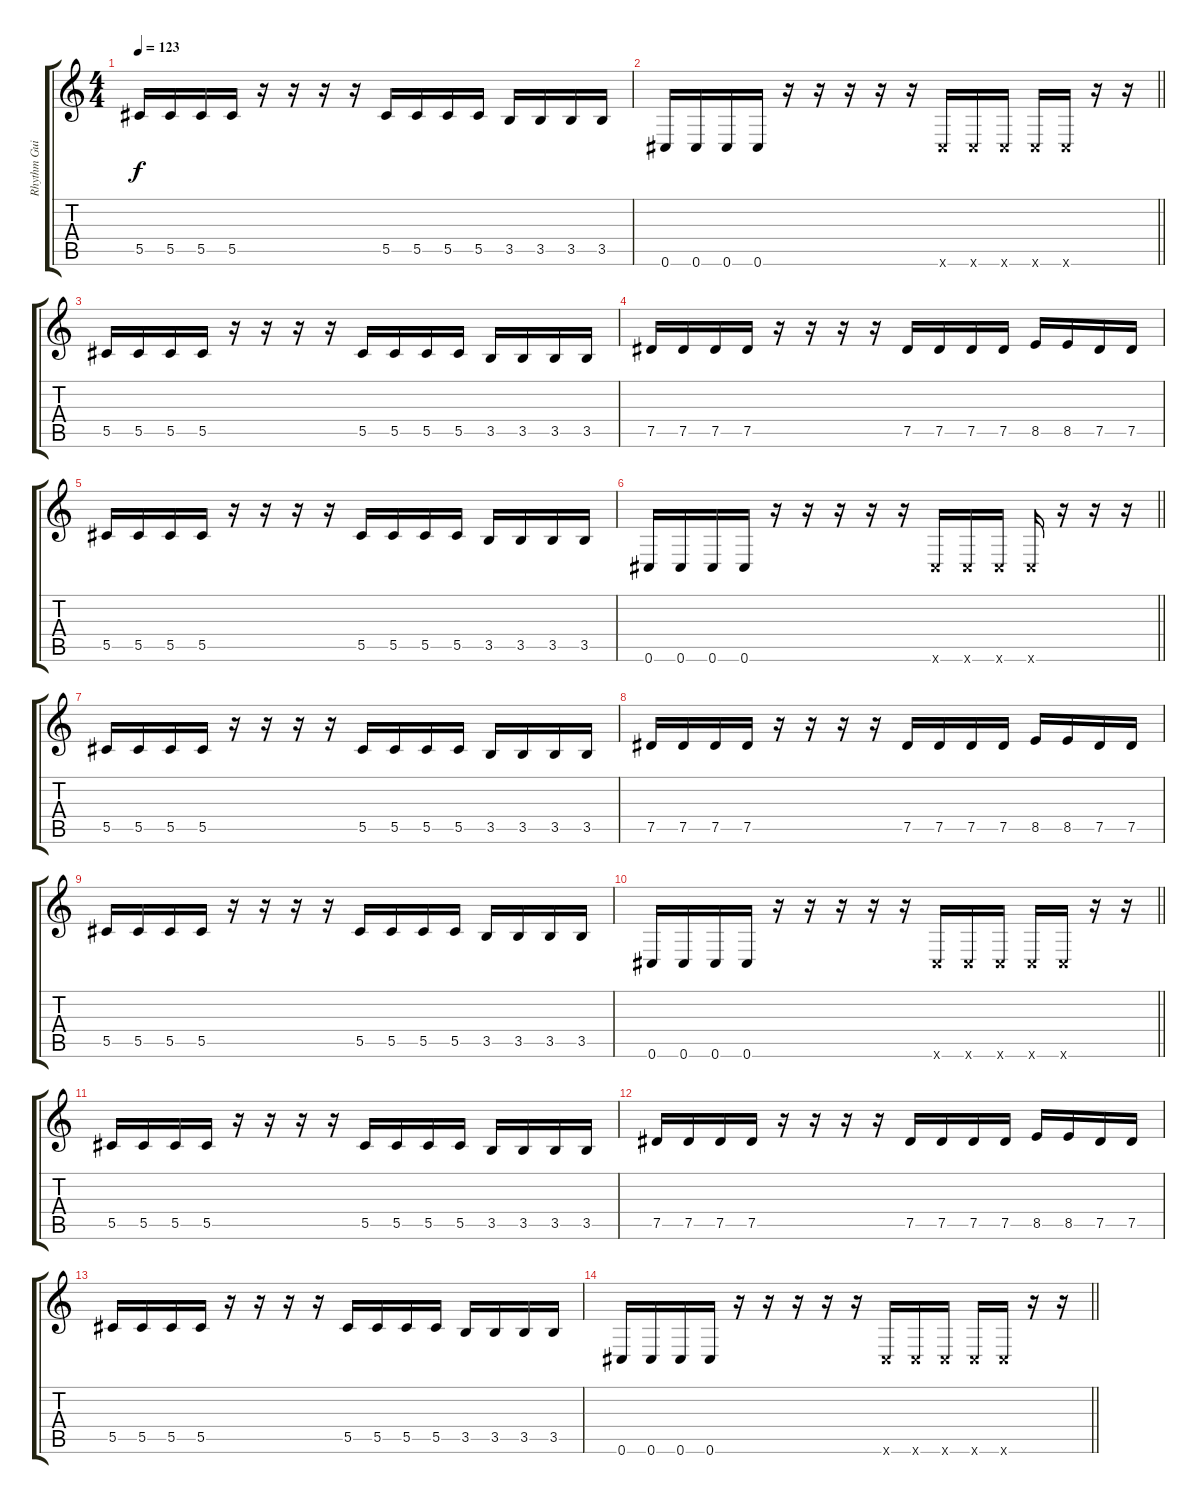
\track ("Rhythm Guitar" "Rhythm Gui") {instrument overdrivenguitar}
\staff {score tabs}
\tuning (Eb4 Bb3 Gb3 Db3 Ab2 Db2) {hide}
\ts (4 4)
\tempo 123
\clef g2
\ks c
5.5.16{dy f} 5.5.16 5.5.16 5.5.16 r.16 r.16 r.16 r.16 5.5.16 5.5.16 5.5.16 5.5.16 3.5.16 3.5.16 3.5.16 3.5.16 |
\barLineRight lightlight
0.6.16 0.6.16 0.6.16 0.6.16 r.16 r.16 r.16 r.16 r.16 0.6{x}.16 0.6{x}.16 0.6{x}.16 0.6{x}.16 0.6{x}.16 r.16 r.16 |
5.5.16{volume 7} 5.5.16 5.5.16 5.5.16 r.16 r.16 r.16 r.16 5.5.16 5.5.16 5.5.16 5.5.16 3.5.16 3.5.16 3.5.16 3.5.16 |
7.5.16 7.5.16 7.5.16 7.5.16 r.16 r.16 r.16 r.16 7.5.16 7.5.16 7.5.16 7.5.16 8.5.16 8.5.16 7.5.16 7.5.16 |
5.5.16{volume 0} 5.5.16 5.5.16 5.5.16 r.16 r.16 r.16 r.16 5.5.16 5.5.16 5.5.16 5.5.16 3.5.16 3.5.16 3.5.16 3.5.16 |
\barLineRight lightlight
0.6.16 0.6.16 0.6.16 0.6.16 r.16 r.16 r.16 r.16 r.16 0.6{x}.16 0.6{x}.16 0.6{x}.16 0.6{x}.16 r.16 r.16 r.16 |
5.5.16 5.5.16 5.5.16 5.5.16 r.16 r.16 r.16 r.16 5.5.16 5.5.16 5.5.16 5.5.16 3.5.16 3.5.16 3.5.16 3.5.16 |
7.5.16 7.5.16 7.5.16 7.5.16 r.16 r.16 r.16 r.16 7.5.16 7.5.16 7.5.16 7.5.16 8.5.16 8.5.16 7.5.16 7.5.16 |
5.5.16 5.5.16 5.5.16 5.5.16 r.16 r.16 r.16 r.16 5.5.16 5.5.16 5.5.16 5.5.16 3.5.16 3.5.16 3.5.16 3.5.16 |
\barLineRight lightlight
0.6.16 0.6.16 0.6.16 0.6.16 r.16 r.16 r.16 r.16 r.16 0.6{x}.16 0.6{x}.16 0.6{x}.16 0.6{x}.16 0.6{x}.16 r.16 r.16 |
5.5.16 5.5.16 5.5.16 5.5.16 r.16 r.16 r.16 r.16 5.5.16 5.5.16 5.5.16 5.5.16 3.5.16 3.5.16 3.5.16 3.5.16 |
7.5.16 7.5.16 7.5.16 7.5.16 r.16 r.16 r.16 r.16 7.5.16 7.5.16 7.5.16 7.5.16 8.5.16 8.5.16 7.5.16 7.5.16 |
5.5.16 5.5.16 5.5.16 5.5.16 r.16 r.16 r.16 r.16 5.5.16 5.5.16 5.5.16 5.5.16 3.5.16 3.5.16 3.5.16 3.5.16 |
\barLineRight lightlight
0.6.16 0.6.16 0.6.16 0.6.16 r.16 r.16 r.16 r.16 r.16 0.6{x}.16 0.6{x}.16 0.6{x}.16 0.6{x}.16 0.6{x}.16 r.16 r.16
